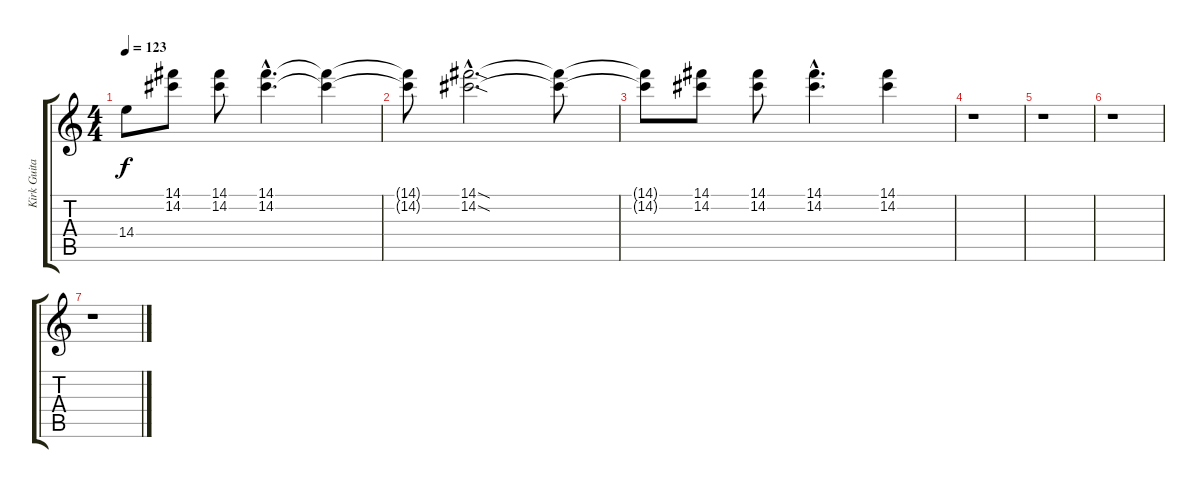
\track ("Kirk Guitar Solo II - III" "Kirk Guita") {instrument distortionguitar}
\staff {score tabs}
\tuning (E4 B3 G3 D3 A2 E2) {hide}
\ts (4 4)
\tempo 123
\clef g2
\ks c
14.4{t}.8{dy f} (14.1 14.2).8 (14.1 14.2).8 (14.1{hac} 14.2{hac}).4{d} (14.1{t} 14.2{t}).4 |
(14.1{t} 14.2{t}).8 (14.1{sod hac} 14.2{sod hac}).2{d} (14.1{t} 14.2{t}).8 |
(14.1{t} 14.2{t}).8 (14.1 14.2).8 (14.1 14.2).8 (14.1{hac} 14.2{hac}).4{d} (14.1 14.2).4 |
r.1 |
r.1 |
r.1 |
r.1
